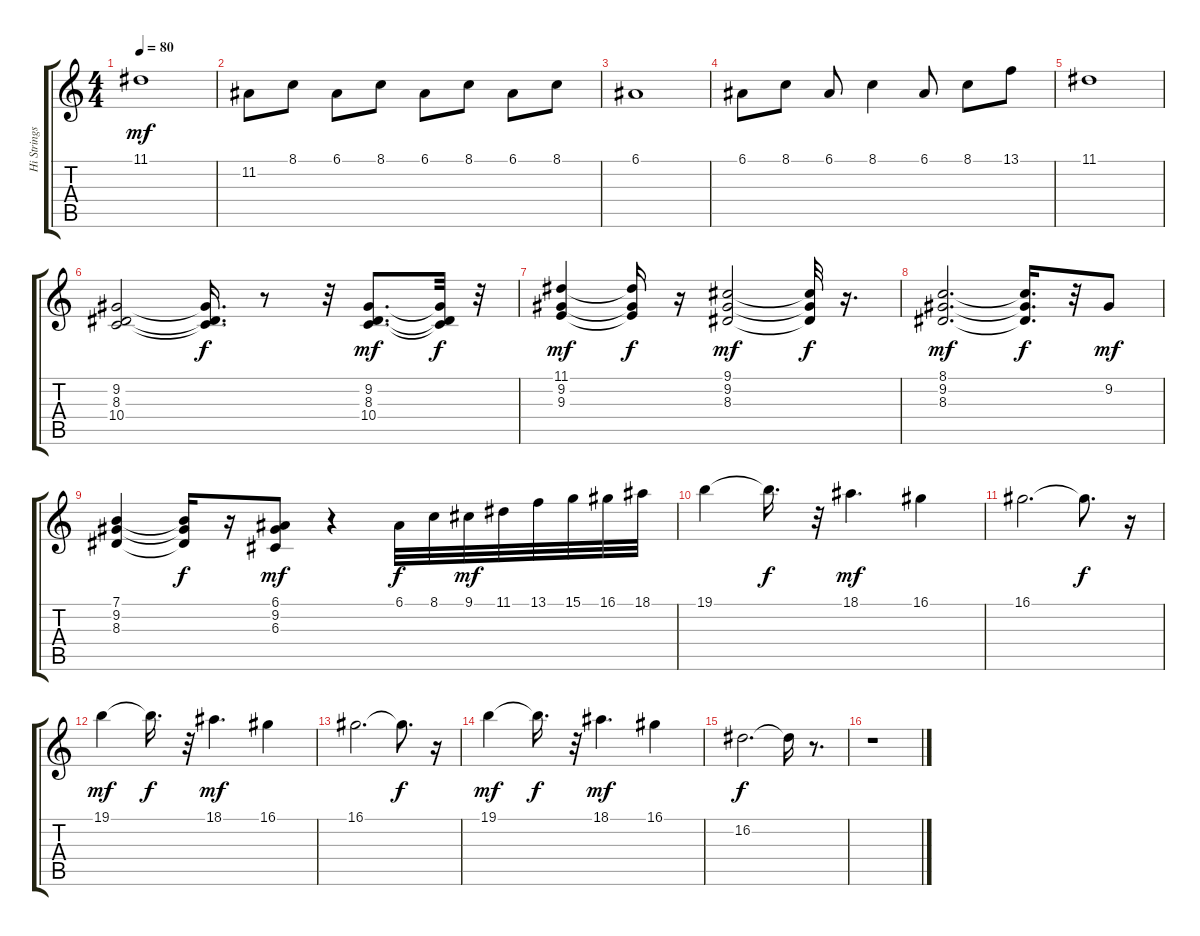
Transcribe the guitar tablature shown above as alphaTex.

\track ("Hi Strings" "Hi Strings") {instrument stringensemble1}
\staff {score tabs}
\tuning (E4 B3 G3 D3 A2 E2) {hide}
\ts (4 4)
\tempo 80
\clef g2
\ks c
11.1.1{dy mf} |
11.2.8 8.1.8 6.1.8 8.1.8 6.1.8 8.1.8 6.1.8 8.1.8 |
6.1.1 |
6.1.8 8.1.8 6.1.8 8.1.4 6.1.8 8.1.8 13.1.8 |
11.1.1 |
(9.2 8.3 10.4).2 (9.2{t} 8.3{t} 10.4{t}).16{d dy f} r.8 r.32 (9.2 8.3 10.4).8{d dy mf} (9.2{t} 8.3{t} 10.4{t}).32{dy f} r.32 |
(11.1 9.2 9.3).4{dy mf} (11.1{t} 9.2{t} 9.3{t}).16{dy f} r.16 (9.1 9.2 8.3).2{dy mf} (9.1{t} 9.2{t} 8.3{t}).32{dy f} r.16{d} |
(8.1 9.2 8.3).2{d dy mf} (8.1{t} 9.2{t} 8.3{t}).16{d dy f} r.32 9.2.8{dy mf} |
(7.1 9.2 8.3).4 (7.1{t} 9.2{t} 8.3{t}).16{dy f} r.16 (6.1 9.2 6.3).8{dy mf} r.4 6.1.32{dy f} 8.1.32 9.1.32{dy mf} 11.1.32 13.1.32 15.1.32 16.1.32 18.1.32 |
19.1.4 19.1{t}.16{d dy f} r.32 18.1.4{d dy mf} 16.1.4 |
16.1.2{d} 16.1{t}.8{d dy f} r.16 |
19.1.4{dy mf} 19.1{t}.16{d dy f} r.32 18.1.4{d dy mf} 16.1.4 |
16.1.2{d} 16.1{t}.8{d dy f} r.16 |
19.1.4{dy mf} 19.1{t}.16{d dy f} r.32 18.1.4{d dy mf} 16.1.4 |
16.2.2{d dy f} 16.2{t}.16 r.8{d} |
r.1
